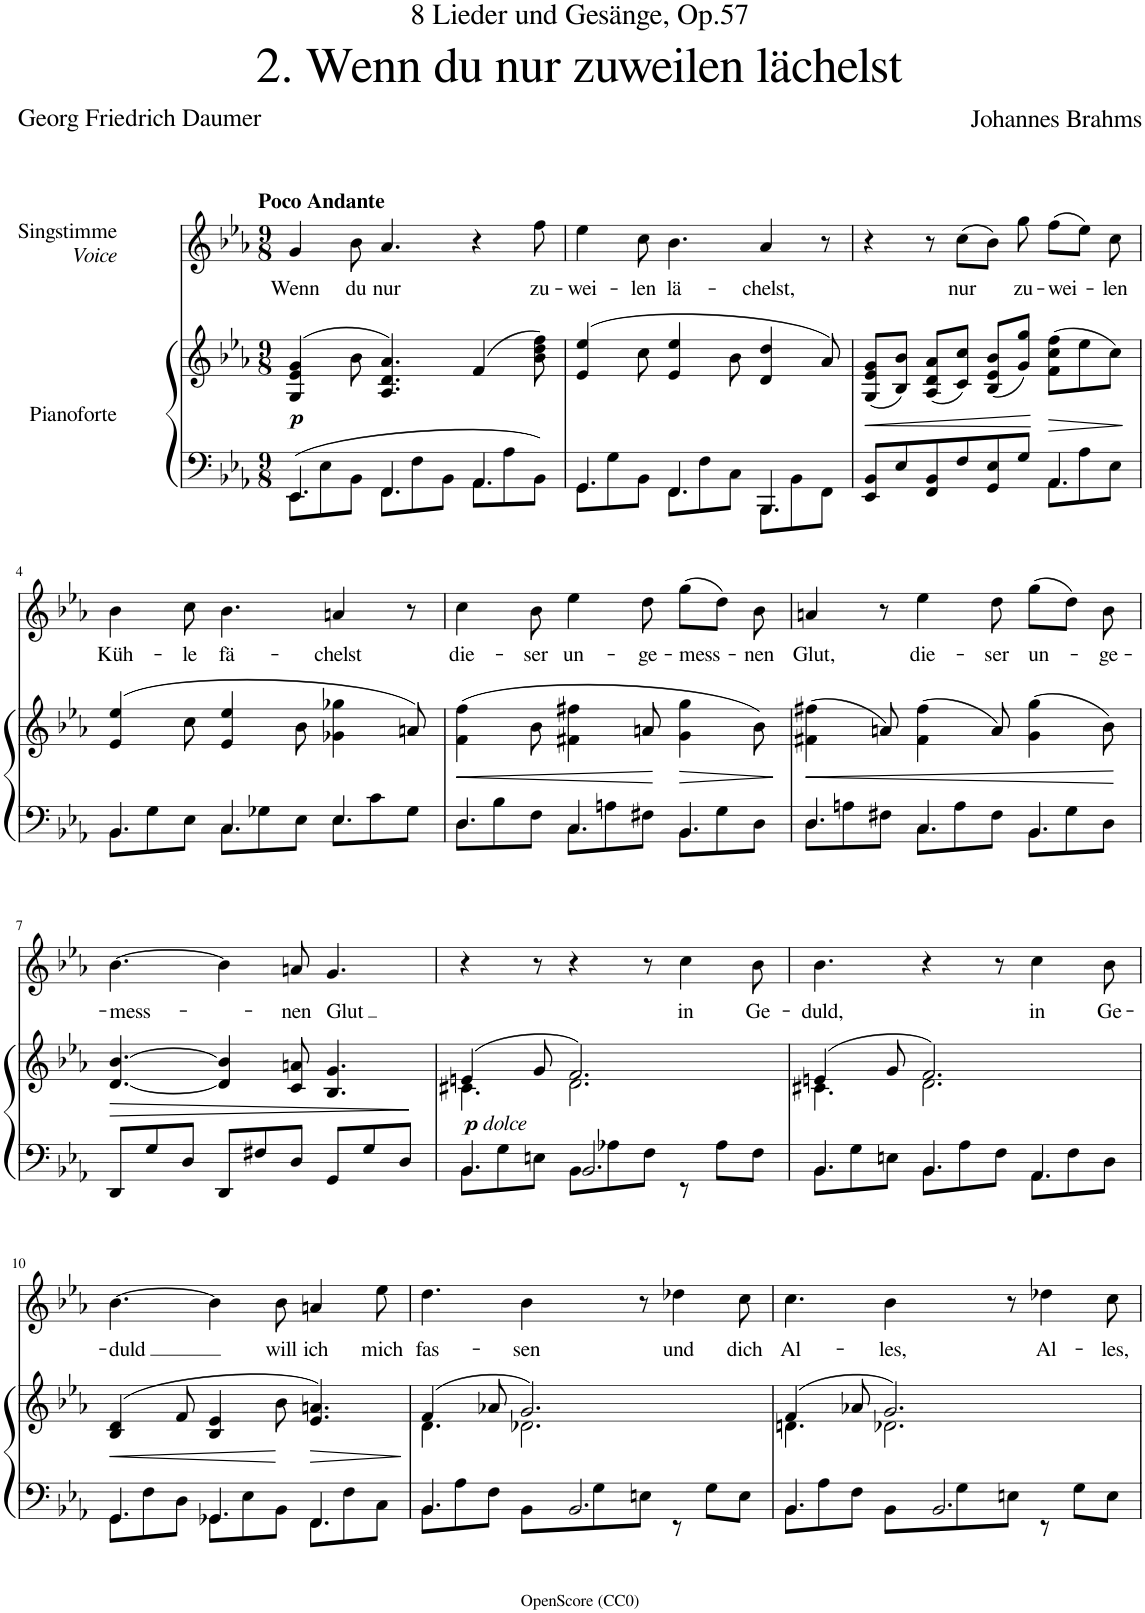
**kern	**kern	**dynam	**kern	**text
*part2	*part2	*part2	*part1	*part1
*staff3	*staff2	*staff2/3	*staff1	*staff1
*I"Pianoforte	*	*	*I"Singstimme Voice	*
*I'Pno	*	*	*	*
*clefF4	*clefG2	*	*clefG2	*
*k[b-e-a-]	*k[b-e-a-]	*	*k[b-e-a-]	*
*M9/8	*M9/8	*	*M9/8	*
=1	=1	=1	=1	=1
*^	*	*	*	*
!	!	!	!	!LO:TX:a:B:t=Poco Andante	!
!	!LO:N:head=solid	!	!LO:DY:b	!	!LO:LY:b
4.EE-/	8EE-\L	(4G/ 4e-/ 4g/	p	4g/	Wenn
.	8E-\	.	.	.	.
!	!	!	!	!	!LO:LY:b
.	8BB-\J	8b-\	.	8b-\	du
!	!LO:N:head=solid	!	!	!	!LO:LY:b
4.FF/	8FF\L	4.A-/ 4.d/ 4.a-/)	.	4.a-/	nur
.	8F\	.	.	.	.
.	8BB-\J	.	.	.	.
!	!LO:N:head=solid	!	!	!	!
4.AA-/	8AA-\L	(4f/	.	4r	.
.	8A-\	.	.	.	.
!	!	!	!	!	!LO:LY:b
.	8BB-\J	8b-\ 8dd\ 8ff\)	.	8ff\	zu-
=2	=2	=2	=2	=2	=2
!	!LO:N:head=solid	!	!	!	!LO:LY:b
4.GG/	8GG\L	(4e-/ 4ee-/	.	4ee-\	-wei-
.	8G\	.	.	.	.
!	!	!	!	!	!LO:LY:b
.	8BB-\J	8cc\	.	8cc\	-len
!	!LO:N:head=solid	!	!	!	!LO:LY:b
4.FF/	8FF\L	4e-/ 4ee-/	.	4.b-\	lä-
.	8F\	.	.	.	.
.	8C\J	8b-\	.	.	.
!	!LO:N:head=solid	!	!	!	!LO:LY:b
4.BBB-/	8BBB-\L	4d/ 4dd/	.	4a-/	-chelst,
.	8BB-\	.	.	.	.
.	8FF\J	8a-/)	.	8r	.
=3	=3	=3	=3	=3	=3
!	!	!	!LO:HP:b	!	!
8EE-/ 8BB-/L	2.ryy	(8G/ 8e-/ 8g/L	<	4r	.
8E-/	.	8B-/ 8b-/J)	.	.	.
8FF/ 8BB-/	.	(8A-/ 8d/ 8a-/L	.	8r	.
!	!	!	!	!	!LO:LY:b
8F/	.	8c/ 8cc/J)	.	(8cc\L	nur
8GG/ 8E-/	.	(8B-/ 8e-/ 8b-/L	.	8b-\J)	.
!	!	!	!	!	!LO:LY:b
8G/J	.	8g/ 8gg/J)	.	8gg\	zu-
!LO:N:head=solid	!	!	!LO:HP:n=1:b	!	!LO:LY:b
8AA-\L	4.AA-/	(8f\ 8cc\ 8ff\L	[ >	(8ff\L	-wei-
8A-\	.	8ee-\	.	8ee-\J)	.
!	!	!	!	!	!LO:LY:b
8E-\J	.	8cc\J)	.	8cc\	len
*v	*v	*	*	*	*
.	.	]	.	.
!!LO:LB:g=z
=4	=4	=4	=4	=4
*^	*	*	*	*
!	!LO:N:head=solid	!	!	!	!LO:LY:b
4.BB-/	8BB-\L	(4e-/ 4ee-/	.	4b-\	Küh-
.	8G\	.	.	.	.
!	!	!	!	!	!LO:LY:b
.	8E-\J	8cc\	.	8cc\	-le
!	!LO:N:head=solid	!	!	!	!LO:LY:b
4.C/	8C\L	4e-/ 4ee-/	.	4.b-\	fä-
.	8G-X\	.	.	.	.
.	8E-\J	8b-\	.	.	.
!	!LO:N:head=solid	!	!	!	!LO:LY:b
4.E-/	8E-\L	4g-X\ 4gg-X\	.	4an/	-chelst
.	8c\	.	.	.	.
.	8G-\J	8an/)	.	8r	.
=5	=5	=5	=5	=5	=5
!	!LO:N:head=solid	!	!LO:HP:b	!	!LO:LY:b
4.D/	8D\L	(4f\ 4ff\	<	4cc\	die-
.	8B-\	.	.	.	.
!	!	!	!	!	!LO:LY:b
.	8F\J	8b-\	.	8b-\	-ser
!	!LO:N:head=solid	!	!	!	!LO:LY:b
4.C/	8C\L	4f#X\ 4ff#X\	.	4ee-\	un-
.	8An\	.	.	.	.
!	!	!	!	!	!LO:LY:b
.	8F#X\J	8an/	.	8dd\	-ge-
!	!LO:N:head=solid	!	!LO:HP:n=1:b	!	!LO:LY:b
4.BB-/	8BB-\L	4g\ 4gg\	[ >	(8gg\L	-mess-
.	8G\	.	.	8dd\J)	.
!	!	!	!	!	!LO:LY:b
.	8D\J	8b-\)	.	8b-\	-nen
*v	*v	*	*	*	*
.	.	]	.	.
=6	=6	=6	=6	=6
*^	*	*	*	*
!	!LO:N:head=solid	!	!LO:HP:b	!	!LO:LY:b
4.D/	8D\L	(4f#X\ 4ff#X\	<	4an/	Glut,
.	8An\	.	.	.	.
.	8F#X\J	8an/)	.	8r	.
!	!LO:N:head=solid	!	!	!	!LO:LY:b
4.C/	8C\L	(4f#\ 4ff#\	.	4ee-\	die-
.	8A\	.	.	.	.
!	!	!	!	!	!LO:LY:b
.	8F#\J	8a/)	.	8dd\	-ser
!	!LO:N:head=solid	!	!	!	!LO:LY:b
4.BB-/	8BB-\L	(4g\ 4gg\	.	(8gg\L	un-
.	8G\	.	.	8dd\J)	.
!	!	!	!	!	!LO:LY:b
.	8D\J	8b-\)	.	8b-\	-ge-
*v	*v	*	*	*	*
.	.	[	.	.
!!LO:LB:g=z
=7	=7	=7	=7	=7
!	!	!LO:HP:b	!	!LO:LY:b
8DD/L	[4.d/ [4.b-/	>	[4.b-\	-mess-
8G/	.	.	.	.
8D/J	.	.	.	.
8DD/L	4d/] 4b-/]	.	4b-\]	.
8F#X/	.	.	.	.
!	!	!	!	!LO:LY:b
8D/J	8c/ 8an/	.	8an/	-nen
!	!	!	!	!LO:LY:b
8GG/L	4.B-/ 4.g/	.	4.g/	Glut
8G/	.	.	.	.
8D/J	.	.	.	.
.	.	]	.	.
=8	=8	=8	=8	=8
*^	*	*	*	*
!	!LO:N:head=solid	!	!	!	!
*	*	*^	*	*	*
*	*	*	*^	*	*	*
4.BB-/	8BB-\L	(4en/	4.c#X\	8ryy	.	4r	.
!	!	!	!	!	!LO:DY:b	!	!
!	!	!	!	!	!LO:DY:n=1:b	!	!
.	8G\	.	.	1ryy	p other-dynamics	.	.
.	8En\J	8g/	.	.	.	8r	.
2.BB-/	8BB-\L	2.f/)	2.d\	.	.	4r	.
.	8A-X\	.	.	.	.	.	.
.	8F\J	.	.	.	.	8r	.
!	!	!	!	!	!	!	!LO:LY:b
.	8r	.	.	.	.	4cc\	in
.	8A-\L	.	.	.	.	.	.
!	!	!	!	!	!	!	!LO:LY:b
.	8F\J	.	.	.	.	8b-\	Ge-
=9	=9	=9	=9	=9	=9	=9	=9
!	!LO:N:head=solid	!	!	!	!	!	!LO:LY:b
*	*	*	*v	*v	*	*	*
4.BB-/	8BB-\L	(4en/	4.c#X\	.	4.b-\	-duld,
.	8G\	.	.	.	.	.
.	8En\J	8g/	.	.	.	.
!	!LO:N:head=solid	!	!	!	!	!
4.BB-/	8BB-\L	2.f/)	2.d\	.	4r	.
.	8A-\	.	.	.	.	.
.	8F\J	.	.	.	8r	.
!	!LO:N:head=solid	!	!	!	!	!LO:LY:b
4.AA-/	8AA-\L	.	.	.	4cc\	in
.	8F\	.	.	.	.	.
!	!	!	!	!	!	!LO:LY:b
.	8D\J	.	.	.	8b-\	Ge-
*	*	*v	*v	*	*	*
!!LO:LB:g=z
=10	=10	=10	=10	=10	=10
!	!LO:N:head=solid	!	!LO:HP:b	!	!LO:LY:b
4.GG/	8GG\L	(4B-/ 4d/	<	[4.b-\	-duld
.	8F\	.	.	.	.
.	8D\J	8f/	.	.	.
!	!LO:N:head=solid	!	!	!	!
4.GG-X/	8GG-\L	4B-/ 4e-/	.	4b-\]	.
.	8E-\	.	.	.	.
!	!	!	!	!	!LO:LY:b
.	8BB-\J	8b-\	[	8b-\	will
!	!LO:N:head=solid	!	!LO:HP:b	!	!LO:LY:b
4.FF/	8FF\L	4.e-/ 4.an/)	>	4an/	ich
.	8F\	.	.	.	.
!	!	!	!	!	!LO:LY:b
.	8C\J	.	.	8ee-\	mich
*v	*v	*	*	*	*
.	.	]	.	.
=11	=11	=11	=11	=11
*^	*	*	*	*
!	!LO:N:head=solid	!	!	!	!LO:LY:b
*	*	*^	*	*	*
4.BB-/	8BB-\L	(4f/	4.d\	.	4.dd\	fas-
.	8A-\	.	.	.	.	.
.	8F\J	8a-X/	.	.	.	.
!	!LO:N:head=solid	!	!	!	!	!LO:LY:b
2.BB-/	8BB-\L	2.g/)	2.d-X\	.	4b-\	-sen
.	8G\	.	.	.	.	.
.	8En\J	.	.	.	8r	.
!	!	!	!	!	!	!LO:LY:b
.	8r	.	.	.	4dd-X\	und
.	8G\L	.	.	.	.	.
!	!	!	!	!	!	!LO:LY:b
.	8E\J	.	.	.	8cc\	dich
=12	=12	=12	=12	=12	=12	=12
!	!LO:N:head=solid	!	!	!	!	!LO:LY:b
4.BB-/	8BB-\L	(4f/	4.dn\	.	4.cc\	Al-
.	8A-\	.	.	.	.	.
.	8F\J	8a-X/	.	.	.	.
!	!LO:N:head=solid	!	!	!	!	!LO:LY:b
2.BB-/	8BB-\L	2.g/)	2.d-X\	.	4b-\	-les,
.	8G\	.	.	.	.	.
.	8En\J	.	.	.	8r	.
!	!	!	!	!	!	!LO:LY:b
.	8r	.	.	.	4dd-X\	Al-
.	8G\L	.	.	.	.	.
!	!	!	!	!	!	!LO:LY:b
.	8E\J	.	.	.	8cc\	-les,
*v	*v	*	*	*	*	*
*	*v	*v	*	*	*
=	=	=	=	=
*-	*-	*-	*-	*-
